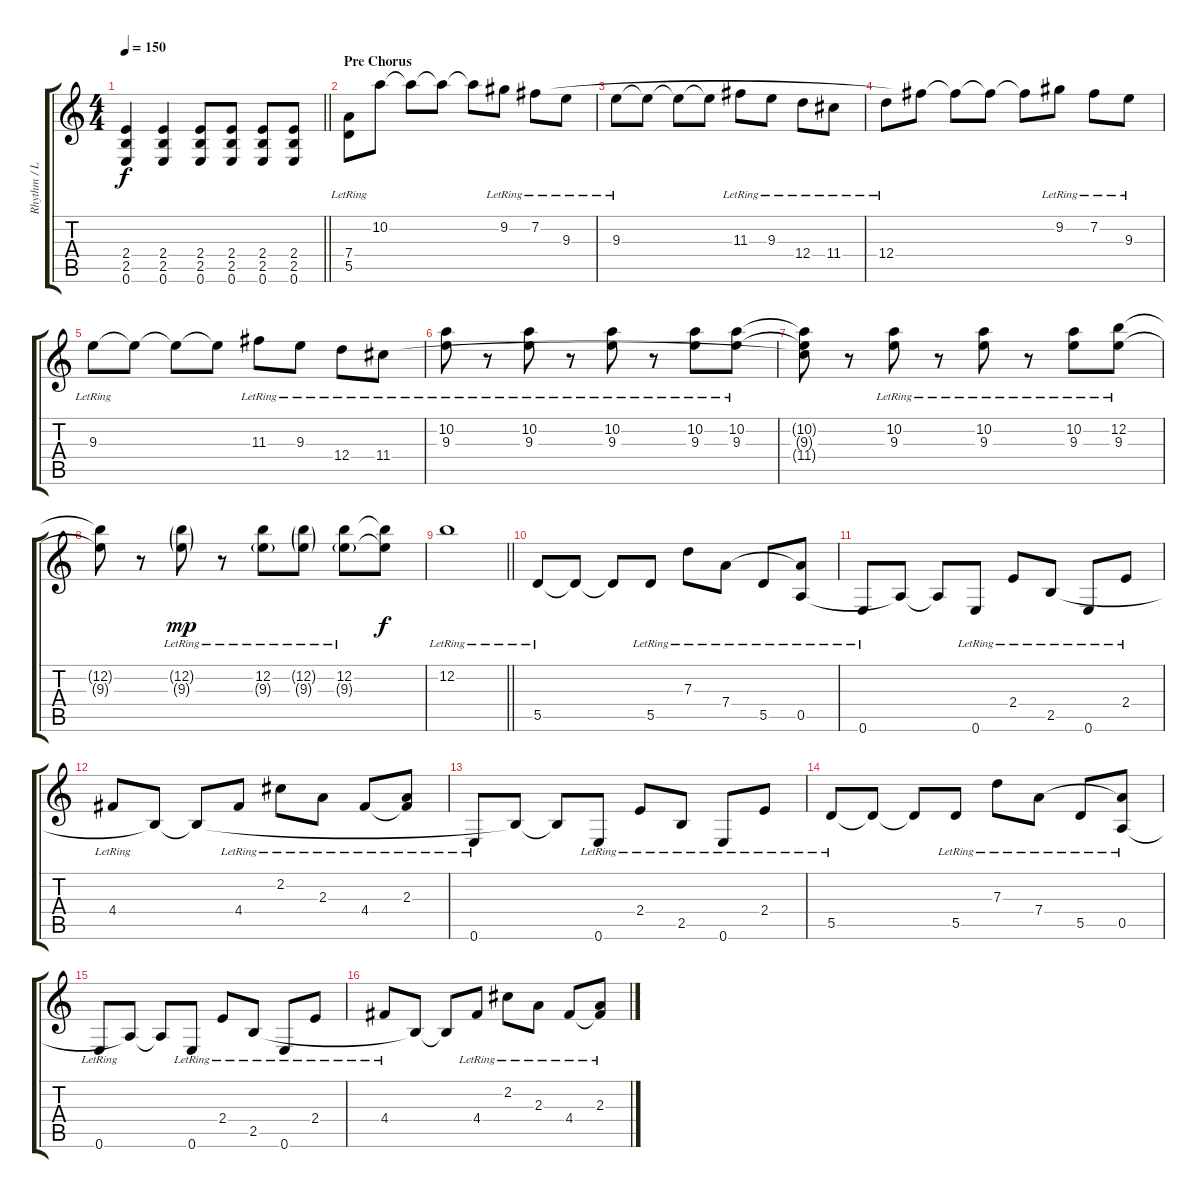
\track ("Rhythm / Lead" "Rhythm / L") {instrument electricguitarclean}
\staff {score tabs}
\tuning (E4 B3 G3 D3 A2 E2) {hide}
\ts (4 4)
\tempo 150
\clef g2
\barLineRight lightlight
\ks c
(2.4 2.5 0.6).4{dy f} (2.4 2.5 0.6).4 (2.4 2.5 0.6).8 (2.4 2.5 0.6).8 (2.4 2.5 0.6).8 (2.4 2.5 0.6).8 |
\section ("" "Pre Chorus")
(7.4{lr} 5.5{lr}).8{volume 16 instrument electricguitarclean} 10.2.8 10.2{t}.8 10.2{t}.8 10.2{t}.8 9.2{lr}.8 7.2{lr}.8 9.3{lr}.8 |
9.3{lr}.8 9.3{t}.8 9.3{t}.8 9.3{t}.8 11.3{lr}.8 9.3{lr}.8 12.4{lr}.8 11.4{lr}.8 |
12.4{lr}.8 7.2{t}.8 7.2{t}.8 7.2{t}.8 7.2{t}.8 9.2{lr}.8 7.2{lr}.8 9.3{lr}.8 |
9.3{lr}.8 9.3{t}.8 9.3{t}.8 9.3{t}.8 11.3{lr}.8 9.3{lr}.8 12.4{lr}.8 11.4{lr}.8 |
(10.2{lr} 9.3{lr}).8 r.8 (10.2{lr} 9.3{lr}).8 r.8 (10.2{lr} 9.3{lr}).8 r.8 (10.2{lr} 9.3{lr}).8 (10.2{lr} 9.3{lr}).8 |
(10.2{t} 9.3{t} 11.4{t}).8 r.8 (10.2{lr} 9.3{lr}).8 r.8 (10.2{lr} 9.3{lr}).8 r.8 (10.2{lr} 9.3{lr}).8 (12.2{lr} 9.3{lr}).8 |
(12.2{t} 9.3{t}).8 r.8 (12.2{g lr} 9.3{g lr}).8{dy mp} r.8 (12.2{lr} 9.3{g lr}).8 (12.2{g lr} 9.3{g lr}).8 (12.2{lr} 9.3{g lr}).8 (12.2{t} 9.3{t}).8{dy f} |
\barLineRight lightlight
12.2{lr}.1 |
5.5{lr}.8{volume 7 instrument electricguitarclean} 5.5{t}.8 5.5{t}.8 5.5{lr}.8 7.3{lr}.8 7.4{lr}.8 5.5{lr}.8 (7.4{t} 0.5{lr}).8 |
0.6{lr}.8 0.5{t}.8 0.5{t}.8 0.6{lr}.8 2.4{lr}.8 2.5{lr}.8 0.6{lr}.8 2.4{lr}.8 |
4.4{lr}.8 2.5{t}.8 2.5{t}.8 4.4{lr}.8 2.2{lr}.8 2.3{lr}.8 4.4{lr}.8 (2.3{lr} 4.4{t}).8 |
0.6{lr}.8 2.5{t}.8 2.5{t}.8 0.6{lr}.8 2.4{lr}.8 2.5{lr}.8 0.6{lr}.8 2.4{lr}.8 |
5.5{lr}.8 5.5{t}.8 5.5{t}.8 5.5{lr}.8 7.3{lr}.8 7.4{lr}.8 5.5{lr}.8 (7.4{t} 0.5{lr}).8 |
0.6{lr}.8 0.5{t}.8 0.5{t}.8 0.6{lr}.8 2.4{lr}.8 2.5{lr}.8 0.6{lr}.8 2.4{lr}.8 |
4.4{lr}.8 2.5{t}.8 2.5{t}.8 4.4{lr}.8 2.2{lr}.8 2.3{lr}.8 4.4{lr}.8 (2.3{lr} 4.4{t}).8
